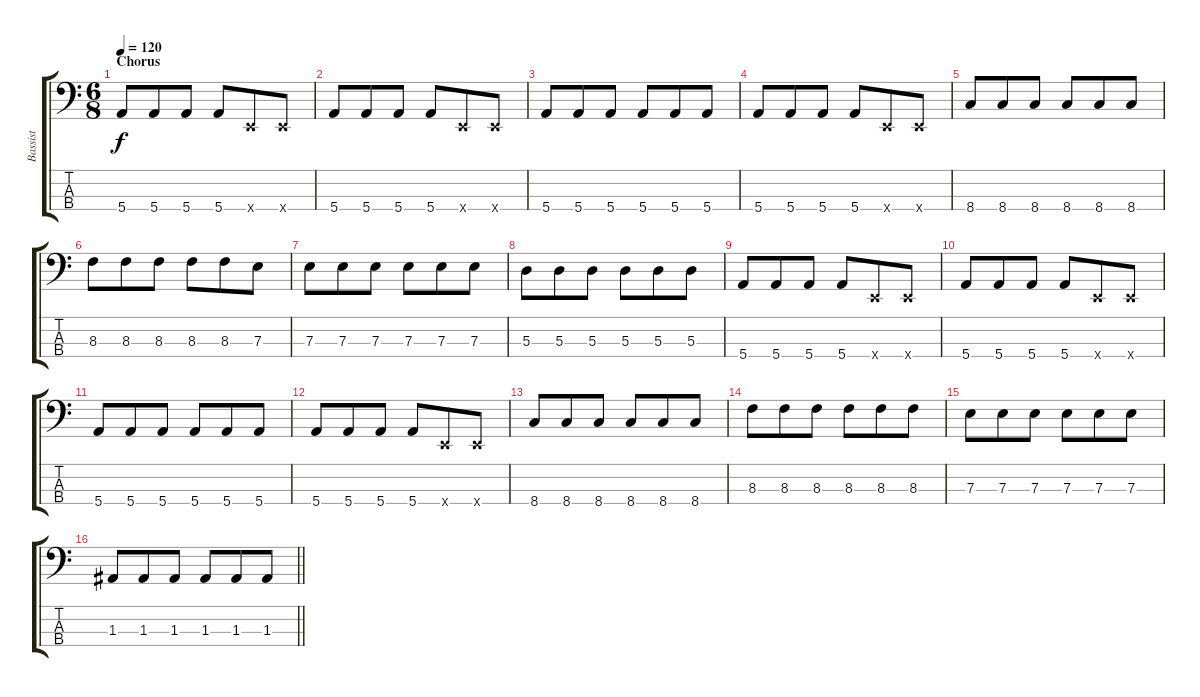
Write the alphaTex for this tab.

\track ("Bassist" "Bassist") {instrument electricbassfinger}
\staff {score tabs}
\tuning (G2 D2 A1 E1) {hide}
\ts (6 8)
\section ("" "Chorus")
\tempo 120
\clef f4
\ks c
5.4.8{dy f} 5.4.8 5.4.8 5.4.8 0.4{x}.8 0.4{x}.8 |
5.4.8 5.4.8 5.4.8 5.4.8 0.4{x}.8 0.4{x}.8 |
5.4.8 5.4.8 5.4.8 5.4.8 5.4.8 5.4.8 |
5.4.8 5.4.8 5.4.8 5.4.8 0.4{x}.8 0.4{x}.8 |
8.4.8 8.4.8 8.4.8 8.4.8 8.4.8 8.4.8 |
8.3.8 8.3.8 8.3.8 8.3.8 8.3.8 7.3.8 |
7.3.8 7.3.8 7.3.8 7.3.8 7.3.8 7.3.8 |
5.3.8 5.3.8 5.3.8 5.3.8 5.3.8 5.3.8 |
5.4.8 5.4.8 5.4.8 5.4.8 0.4{x}.8 0.4{x}.8 |
5.4.8 5.4.8 5.4.8 5.4.8 0.4{x}.8 0.4{x}.8 |
5.4.8 5.4.8 5.4.8 5.4.8 5.4.8 5.4.8 |
5.4.8 5.4.8 5.4.8 5.4.8 0.4{x}.8 0.4{x}.8 |
8.4.8 8.4.8 8.4.8 8.4.8 8.4.8 8.4.8 |
8.3.8 8.3.8 8.3.8 8.3.8 8.3.8 8.3.8 |
7.3.8 7.3.8 7.3.8 7.3.8 7.3.8 7.3.8 |
\barLineRight lightlight
1.3.8 1.3.8 1.3.8 1.3.8 1.3.8 1.3.8
